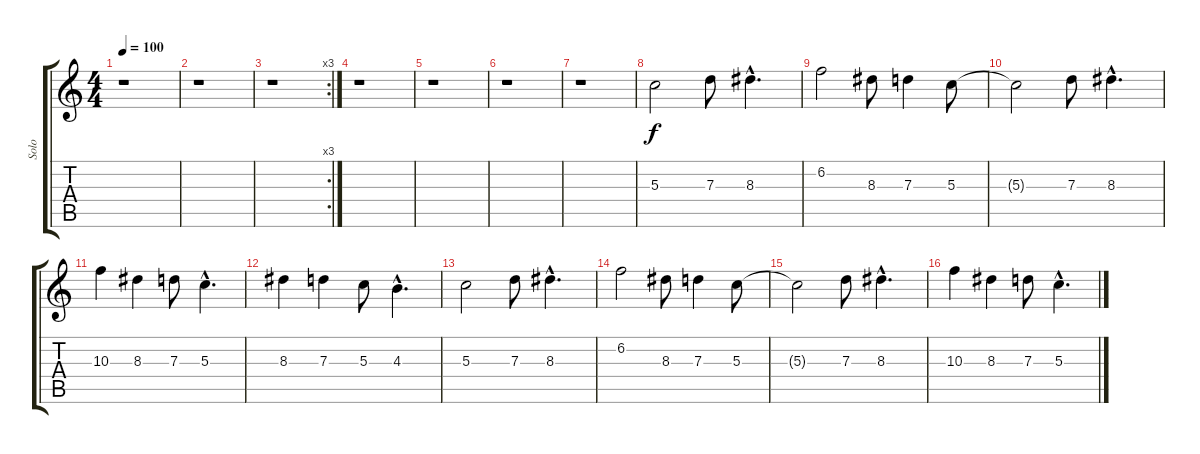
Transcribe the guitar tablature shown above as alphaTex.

\track ("Solo" "Solo") {instrument distortionguitar}
\staff {score tabs}
\tuning (E4 B3 G3 D3 A2 E2) {hide}
\ts (4 4)
\tempo 100
\clef g2
\ks c
r.1{dy f} |
r.1 |
\rc 3
r.1 |
r.1 |
r.1 |
r.1 |
r.1 |
5.3.2 7.3.8 8.3{hac}.4{d} |
6.2.2 8.3.8 7.3.4 5.3.8 |
5.3{t}.2 7.3.8 8.3{hac}.4{d} |
10.3.4 8.3.4 7.3.8 5.3{hac}.4{d} |
8.3.4 7.3.4 5.3.8 4.3{hac}.4{d} |
5.3.2 7.3.8 8.3{hac}.4{d} |
6.2.2 8.3.8 7.3.4 5.3.8 |
5.3{t}.2 7.3.8 8.3{hac}.4{d} |
10.3.4 8.3.4 7.3.8 5.3{hac}.4{d}
